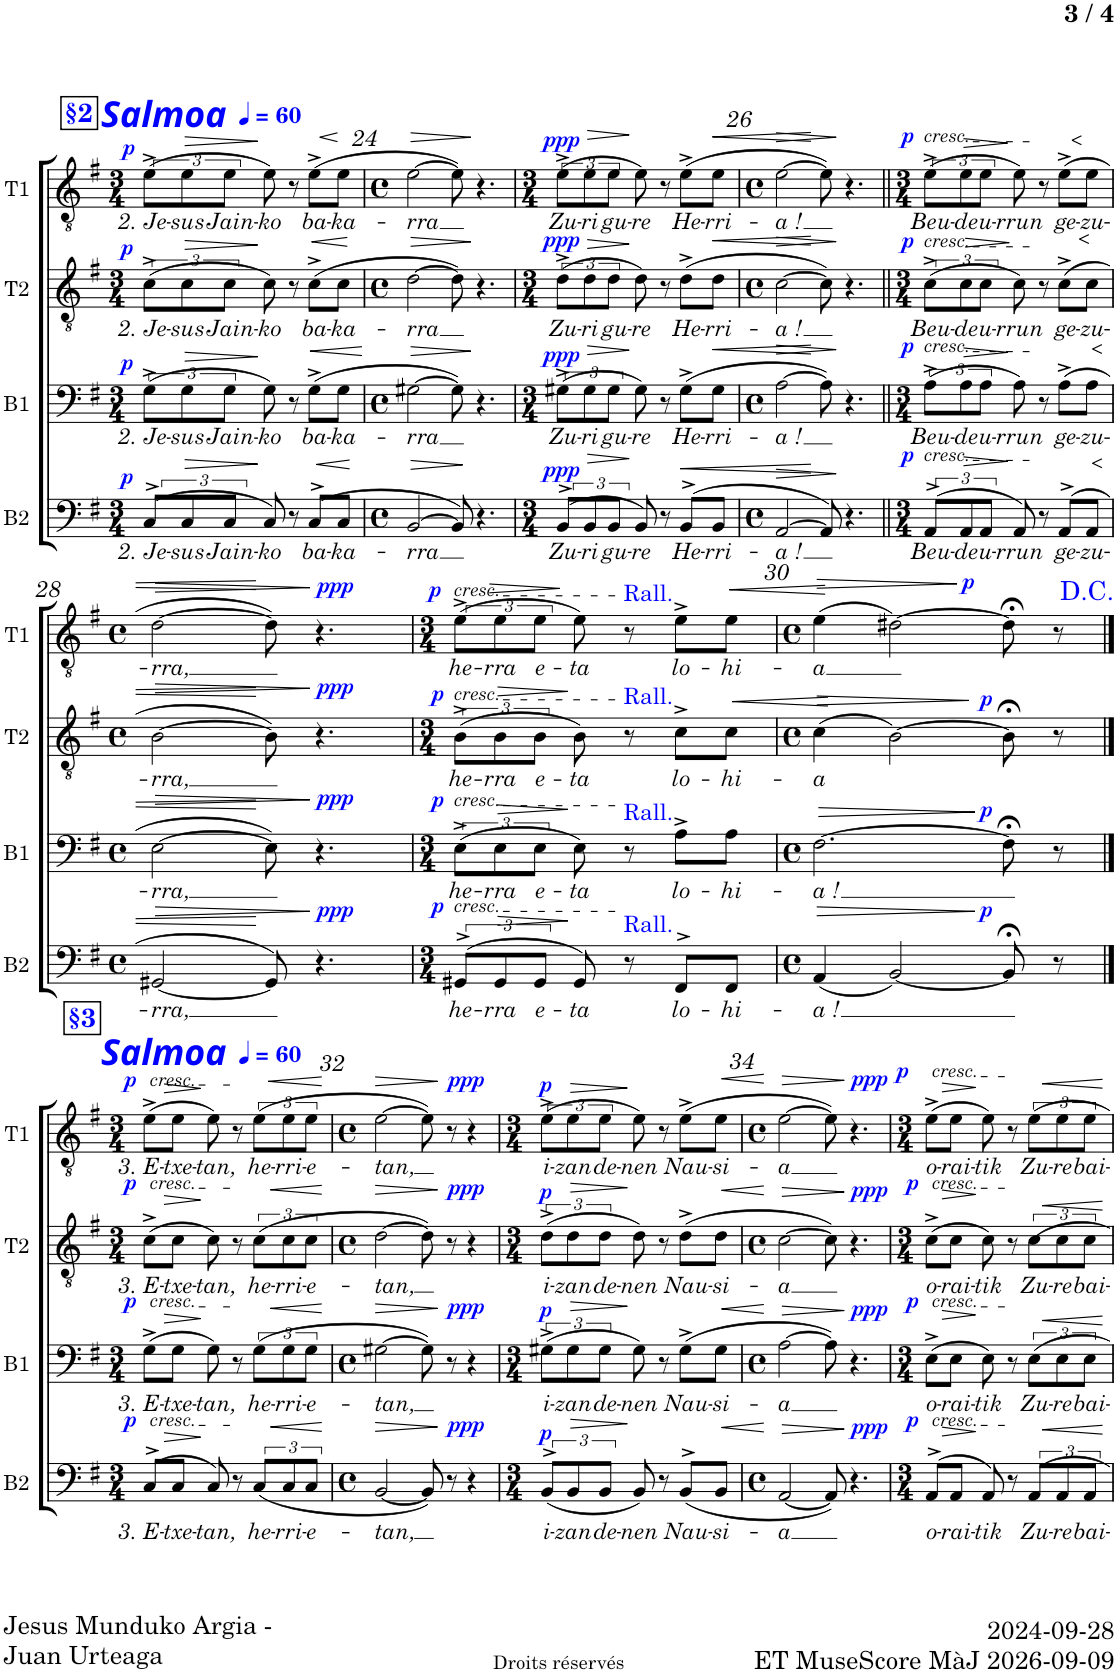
**kern	**text	**dynam	**kern	**text	**dynam	**kern	**text	**dynam	**kern	**text	**dynam
*part4	*part4	*part4	*part3	*part3	*part3	*part2	*part2	*part2	*part1	*part1	*part1
*staff4	*staff4	*staff4	*staff3	*staff3	*staff3	*staff2	*staff2	*staff2	*staff1	*staff1	*staff1
*I"Basse	*	*	*I"Baryton	*	*	*I"Ténor 2	*	*	*I"Ténor 1	*	*
*I'B2	*	*	*I'B1	*	*	*I'T2	*	*	*I'T1	*	*
!!LO:PB:g=z
*clefF4	*	*	*clefF4	*	*	*clefGv2	*	*	*clefGv2	*	*
*k[f#]	*	*	*k[f#]	*	*	*k[f#]	*	*	*k[f#]	*	*
*M3/4	*	*	*M3/4	*	*	*M3/4	*	*	*M3/4	*	*
*MM60	*	*	*MM60	*	*	*MM60	*	*	*MM60	*	*
!!LO:REH:place=s1:a:B:cj:color=#0000FF:fs=14:t=§2
=23	=23	=23	=23	=23	=23	=23	=23	=23	=23	=23	=23
!	!	!	!	!	!	!	!	!	!LO:TX:a:Bi:color=#0000FF:t=Salmoa	!	!
!	!LO:LY:b	!LO:DY:a	!	!LO:LY:b	!LO:DY:a	!	!LO:LY:b	!LO:DY:a	!	!LO:LY:b	!LO:DY:a
(>12C^>/L	2. Je-	p	(12G^\L	2. Je-	p	(12c^\L	2. Je-	p	(12e^\L	2. Je-	p
!	!LO:LY:b	!LO:HP:b	!	!LO:LY:b	!LO:HP:b	!	!LO:LY:b	!LO:HP:b	!	!LO:LY:b	!LO:HP:b
12C/	-sus	>	12G\	-sus	>	12c\	-sus	>	12e\	-sus	>
!	!LO:LY:b	!	!	!LO:LY:b	!	!	!LO:LY:b	!	!	!LO:LY:b	!
12C/J	Jain-	.	12G\J	Jain-	.	12c\J	Jain-	.	12e\J	Jain-	.
!	!LO:LY:b	!	!	!LO:LY:b	!	!	!LO:LY:b	!	!	!LO:LY:b	!
8C/)	-ko	]	8G\)	-ko	]	8c\)	-ko	]	8e\)	-ko	]
8r	.	.	8r	.	.	8r	.	.	8r	.	.
!	!LO:LY:b	!LO:HP:b	!	!LO:LY:b	!LO:HP:b	!	!LO:LY:b	!LO:HP:b	!	!LO:LY:b	!LO:HP:b
(>8C^>/L	ba-	<	(8G^\L	ba-	<	(8c^\L	ba-	<	(8e^\L	ba-	<
!	!LO:LY:b	!	!	!LO:LY:b	!	!	!LO:LY:b	!	!	!LO:LY:b	!
8C/J	-ka-	.	8G\J	-ka-	.	8c\J	-ka-	.	8e\J	-ka-	.
.	.	.	.	.	[	.	.	[	.	.	[
=24	=24	=24	=24	=24	=24	=24	=24	=24	=24	=24	=24
*M4/4	*	*	*M4/4	*	*	*M4/4	*	*	*M4/4	*	*
*met(c)	*	*	*met(c)	*	*	*met(c)	*	*	*met(c)	*	*
!	!LO:LY:b	!LO:HP:b	!	!LO:LY:b	!LO:HP:b	!	!LO:LY:b	!LO:HP:b	!	!LO:LY:b	!LO:HP:b
[>2BB/	-rra	>	[2G#X\	-rra	>	[2d\	-rra	>	[2e\	-rra	>
8BB/])	.	[	8G#\])	.	.	8d\])	.	.	8e\])	.	.
4.r	.	]	4.r	.	]	4.r	.	]	4.r	.	]
=25	=25	=25	=25	=25	=25	=25	=25	=25	=25	=25	=25
*M3/4	*	*	*M3/4	*	*	*M3/4	*	*	*M3/4	*	*
!	!LO:LY:b	!LO:DY:a	!	!LO:LY:b	!LO:DY:a	!	!LO:LY:b	!LO:DY:a	!	!LO:LY:b	!LO:DY:a
(>12BB^>/L	Zu-	ppp	(12G#X^\L	Zu-	ppp	(12d^\L	Zu-	ppp	(12e^\L	Zu-	ppp
!	!LO:LY:b	!LO:HP:b	!	!LO:LY:b	!LO:HP:b	!	!LO:LY:b	!LO:HP:b	!	!LO:LY:b	!LO:HP:b
12BB/	-ri	>	12G#\	-ri	>	12d\	-ri	>	12e\	-ri	>
!	!LO:LY:b	!	!	!LO:LY:b	!	!	!LO:LY:b	!	!	!LO:LY:b	!
12BB/J	gu-	.	12G#\J	gu-	.	12d\J	gu-	.	12e\J	gu-	.
!	!LO:LY:b	!	!	!LO:LY:b	!	!	!LO:LY:b	!	!	!LO:LY:b	!
8BB/)	-re	]	8G#\)	-re	]	8d\)	-re	]	8e\)	-re	]
8r	.	.	8r	.	.	8r	.	.	8r	.	.
!	!LO:LY:b	!LO:HP:b	!	!LO:LY:b	!	!	!LO:LY:b	!	!	!LO:LY:b	!
(>8BB^>/L	He-	<	(8G#^\L	He-	.	(8d^\L	He-	.	(8e^\L	He-	.
!	!LO:LY:b	!	!	!LO:LY:b	!LO:HP:b	!	!LO:LY:b	!LO:HP:b	!	!LO:LY:b	!LO:HP:b
8BB/J	-rri-	.	8G#\J	-rri-	<	8d\J	-rri-	<	8e\J	-rri-	<
=26	=26	=26	=26	=26	=26	=26	=26	=26	=26	=26	=26
*M4/4	*	*	*M4/4	*	*	*M4/4	*	*	*M4/4	*	*
*met(c)	*	*	*met(c)	*	*	*met(c)	*	*	*met(c)	*	*
!	!LO:LY:b	!LO:HP:b	!	!LO:LY:b	!LO:HP:b	!	!LO:LY:b	!LO:HP:b	!	!LO:LY:b	!LO:HP:b
[>2AA/	-a !	>	[2A\	-a !	>	[2c\	-a !	>	[2e\	-a !	>
8AA/])	.	[	8A\])	.	[	8c\])	.	[	8e\])	.	[
4.r	.	]	4.r	.	]	4.r	.	]	4.r	.	]
=27||	=27||	=27||	=27||	=27||	=27||	=27||	=27||	=27||	=27||	=27||	=27||
*M3/4	*	*	*M3/4	*	*	*M3/4	*	*	*M3/4	*	*
!	!	!	!	!	!	!	!	!	!LO:TX:a:i:t=cresc.	!	!
!	!	!	!	!	!	!LO:TX:a:i:t=cresc.	!	!	!	!	!
!	!	!	!LO:TX:a:i:t=cresc.	!	!	!	!	!	!	!	!
!LO:TX:a:i:t=cresc.	!	!	!	!	!	!	!	!	!	!	!
!	!LO:LY:b	!LO:DY:a	!	!LO:LY:b	!LO:DY:a	!	!LO:LY:b	!LO:DY:a	!	!LO:LY:b	!LO:DY:a
(>12AA^>/L	Beu-	p	(12A^\L	Beu-	p	(12c^\L	Beu-	p	(12e^\L	Beu-	p
!	!LO:LY:b	!LO:HP:b	!	!LO:LY:b	!LO:HP:b	!	!LO:LY:b	!LO:HP:b	!	!LO:LY:b	!LO:HP:b
12AA/	-de	>	12A\	-de	>	12c\	-de	>	12e\	-de	>
!	!LO:LY:b	!	!	!LO:LY:b	!	!	!LO:LY:b	!	!	!LO:LY:b	!
12AA/J	u-	.	12A\J	u-	.	12c\J	u-	.	12e\J	u-	.
!	!LO:LY:b	!	!	!LO:LY:b	!	!	!LO:LY:b	!	!	!LO:LY:b	!
8AA/)	-rrun	]	8A\)	-rrun	]	8c\)	-rrun	]	8e\)	-rrun	]
8r	.	.	8r	.	.	8r	.	.	8r	.	.
!	!LO:LY:b	!	!	!LO:LY:b	!	!	!LO:LY:b	!	!	!LO:LY:b	!
(>8AA^>/L	ge-	.	(8A^\L	ge-	.	(8c^\L	ge-	.	(8e^\L	ge-	.
!	!LO:LY:b	!LO:HP:b	!	!LO:LY:b	!LO:HP:b	!	!LO:LY:b	!LO:HP:b	!	!LO:LY:b	!LO:HP:b
8AA/J	-zu-	<	8A\J	-zu-	<	8c\J	-zu-	<	8e\J	-zu-	<
!!LO:LB:g=z
=28	=28	=28	=28	=28	=28	=28	=28	=28	=28	=28	=28
*M4/4	*	*	*M4/4	*	*	*M4/4	*	*	*M4/4	*	*
*met(c)	*	*	*met(c)	*	*	*met(c)	*	*	*met(c)	*	*
!	!LO:LY:b	!LO:HP:b	!	!LO:LY:b	!LO:HP:b	!	!LO:LY:b	!LO:HP:b	!	!LO:LY:b	!LO:HP:b
[2GG#X/	-rra,	>	[2E\	-rra,	>	[2B\	-rra,	>	[2d\	-rra,	>
8GG#/])	.	[	8E\])	.	[	8B\])	.	[	8d\])	.	[
!	!	!LO:DY:n=1:a	!	!	!LO:DY:n=1:a	!	!	!LO:DY:n=1:a	!	!	!LO:DY:n=1:a
4.r	.	] ppp	4.r	.	] ppp	4.r	.	] ppp	4.r	.	] ppp
=29	=29	=29	=29	=29	=29	=29	=29	=29	=29	=29	=29
*M3/4	*	*	*M3/4	*	*	*M3/4	*	*	*M3/4	*	*
!	!	!	!	!	!	!	!	!	!LO:TX:a:i:t=cresc.	!	!
!	!	!	!	!	!	!LO:TX:a:i:t=cresc.	!	!	!	!	!
!	!	!	!LO:TX:a:i:t=cresc.	!	!	!	!	!	!	!	!
!LO:TX:a:i:t=cresc.	!	!	!	!	!	!	!	!	!	!	!
!	!LO:LY:b	!LO:DY:a	!	!LO:LY:b	!LO:DY:a	!	!LO:LY:b	!LO:DY:a	!	!LO:LY:b	!LO:DY:a
(>12GG#X^>/L	he-	p	(12E^\L	he-	p	(12B^\L	he-	p	(12e^\L	he-	p
!	!LO:LY:b	!LO:HP:b	!	!LO:LY:b	!LO:HP:b	!	!LO:LY:b	!LO:HP:b	!	!LO:LY:b	!LO:HP:b
12GG#/	-rra	>	12E\	-rra	>	12B\	-rra	>	12e\	-rra	>
!	!LO:LY:b	!	!	!LO:LY:b	!	!	!LO:LY:b	!	!	!LO:LY:b	!
12GG#/J	e-	.	12E\J	e-	.	12B\J	e-	.	12e\J	e-	.
!	!LO:LY:b	!	!	!LO:LY:b	!	!	!LO:LY:b	!	!	!LO:LY:b	!
8GG#/)	-ta	]	8E\)	-ta	]	8B\)	-ta	]	8e\)	-ta	]
8r	.	.	8r	.	.	8r	.	.	8r	.	.
!	!	!	!	!	!	!	!	!	!LO:TX:a:color=#0000FF:t=Rall.	!	!
!	!	!	!	!	!	!LO:TX:a:color=#0000FF:t=Rall.	!	!	!	!	!
!	!	!	!LO:TX:a:color=#0000FF:t=Rall.	!	!	!	!	!	!	!	!
!LO:TX:a:color=#0000FF:t=Rall.	!	!	!	!	!	!	!	!	!	!	!
!	!LO:LY:b	!	!	!LO:LY:b	!	!	!LO:LY:b	!	!	!LO:LY:b	!
8FF#^>/L	lo-	.	8A^\L	lo-	.	8c^\L	lo-	.	8e^\L	lo-	.
!	!LO:LY:b	!	!	!LO:LY:b	!	!	!LO:LY:b	!LO:HP:b	!	!LO:LY:b	!LO:HP:b
8FF#/J	-hi-	.	8A\J	-hi-	.	8c\J	-hi-	<	8e\J	-hi-	<
=30	=30	=30	=30	=30	=30	=30	=30	=30	=30	=30	=30
*M4/4	*	*	*M4/4	*	*	*M4/4	*	*	*M4/4	*	*
*met(c)	*	*	*met(c)	*	*	*met(c)	*	*	*met(c)	*	*
!	!LO:LY:b	!LO:HP:b	!	!LO:LY:b	!LO:HP:b	!	!LO:LY:b	!LO:HP:b	!	!LO:LY:b	!LO:HP:b
(4AA/	-a !	>	[2.F#\	-a !	>	(4c\	-a	>	(4e\	-a	>
[2BB/)	.	.	.	.	.	[2B\)	.	[	[2d#X\)	.	[
!	!	!LO:DY:n=1:a	!	!	!LO:DY:n=1:a	!	!	!LO:DY:n=1:a	!	!	!LO:DY:n=1:a
8BB;</]	.	] p	8F#;<\]	.	] p	8B;<\]	.	] p	8d#;<\]	.	] p
8r	.	.	8r	.	.	8r	.	.	8r	.	.
!	!	!	!	!	!	!	!	!	!LO:TX:a:color=#0000FF:t=<font size="14"/>D.C.	!	!
!!LO:LB:g=z
==31	==31	==31	==31	==31	==31	==31	==31	==31	==31	==31	==31
!!LO:REH:place=s1:a:B:cj:color=#0000FF:fs=14:t=§3
*M3/4	*	*	*M3/4	*	*	*M3/4	*	*	*M3/4	*	*
*	*	*	*	*	*	*	*	*	*MM60	*	*
!	!	!	!	!	!	!	!	!	!LO:TX:a:Bi:color=#0000FF:t=Salmoa	!	!
!	!	!	!	!	!	!	!	!	!LO:TX:a:i:t=cresc.	!	!
!	!	!	!	!	!	!LO:TX:a:i:t=cresc.	!	!	!	!	!
!	!	!	!LO:TX:a:i:t=cresc.	!	!	!	!	!	!	!	!
!LO:TX:a:i:t=cresc.	!	!	!	!	!	!	!	!	!	!	!
!	!LO:LY:b	!LO:DY:a	!	!LO:LY:b	!LO:DY:a	!	!LO:LY:b	!LO:DY:a	!	!LO:LY:b	!LO:DY:a
(>8C^>/L	3. E-	p	(8G^\L	3. E-	p	(8c^\L	3. E-	p	(8e^\L	3. E-	p
!	!LO:LY:b	!LO:HP:b	!	!LO:LY:b	!LO:HP:b	!	!LO:LY:b	!LO:HP:b	!	!LO:LY:b	!LO:HP:b
8C/J	-txe-	>	8G\J	-txe-	>	8c\J	-txe-	>	8e\J	-txe-	>
!	!LO:LY:b	!	!	!LO:LY:b	!	!	!LO:LY:b	!	!	!LO:LY:b	!
8C/)	-tan,	.	8G\)	-tan,	.	8c\)	-tan,	.	8e\)	-tan,	.
8r	.	]	8r	.	]	8r	.	]	8r	.	]
!	!LO:LY:b	!LO:HP:b	!	!LO:LY:b	!LO:HP:b	!	!LO:LY:b	!LO:HP:b	!	!LO:LY:b	!
(12C/L	he-	<	(12G\L	he-	<	(12c\L	he-	<	(12e\L	he-	.
!	!LO:LY:b	!	!	!LO:LY:b	!	!	!LO:LY:b	!	!	!LO:LY:b	!LO:HP:b
12C/	-rri-	.	12G\	-rri-	.	12c\	-rri-	.	12e\	-rri-	<
!	!LO:LY:b	!	!	!LO:LY:b	!	!	!LO:LY:b	!	!	!LO:LY:b	!
12C/J	-e-	.	12G\J	-e-	.	12c\J	-e-	.	12e\J	-e-	.
.	.	[	.	.	[	.	.	[	.	.	[
=32	=32	=32	=32	=32	=32	=32	=32	=32	=32	=32	=32
*M4/4	*	*	*M4/4	*	*	*M4/4	*	*	*M4/4	*	*
*met(c)	*	*	*met(c)	*	*	*met(c)	*	*	*met(c)	*	*
!	!LO:LY:b	!LO:HP:b	!	!LO:LY:b	!LO:HP:b	!	!LO:LY:b	!LO:HP:b	!	!LO:LY:b	!LO:HP:b
[2BB/	-tan,	>	[2G#X\	-tan,	>	[2d\	-tan,	>	[2e\	-tan,	>
8BB/])	.	.	8G#\])	.	.	8d\])	.	.	8e\])	.	.
!	!	!LO:DY:n=1:a	!	!	!LO:DY:n=1:a	!	!	!LO:DY:n=1:a	!	!	!LO:DY:n=1:a
8r	.	] ppp	8r	.	] ppp	8r	.	] ppp	8r	.	] ppp
4r	.	.	4r	.	.	4r	.	.	4r	.	.
=33	=33	=33	=33	=33	=33	=33	=33	=33	=33	=33	=33
*M3/4	*	*	*M3/4	*	*	*M3/4	*	*	*M3/4	*	*
!	!LO:LY:b	!LO:DY:a	!	!LO:LY:b	!LO:DY:a	!	!LO:LY:b	!LO:DY:a	!	!LO:LY:b	!LO:DY:a
(12BB^>/L	i-	p	(12G#X^\L	i-	p	(12d^\L	i-	p	(12e^\L	i-	p
!	!LO:LY:b	!LO:HP:b	!	!LO:LY:b	!LO:HP:b	!	!LO:LY:b	!LO:HP:b	!	!LO:LY:b	!LO:HP:b
12BB/	-zan	>	12G#\	-zan	>	12d\	-zan	>	12e\	-zan	>
!	!LO:LY:b	!	!	!LO:LY:b	!	!	!LO:LY:b	!	!	!LO:LY:b	!
12BB/J	de-	.	12G#\J	de-	.	12d\J	de-	.	12e\J	de-	.
!	!LO:LY:b	!	!	!LO:LY:b	!	!	!LO:LY:b	!	!	!LO:LY:b	!
8BB/)	-nen	]	8G#\)	-nen	]	8d\)	-nen	]	8e\)	-nen	]
8r	.	.	8r	.	.	8r	.	.	8r	.	.
!	!LO:LY:b	!	!	!LO:LY:b	!	!	!LO:LY:b	!	!	!LO:LY:b	!
(8BB^>/L	Nau-	.	(8G#^\L	Nau-	.	(8d^\L	Nau-	.	(8e^\L	Nau-	.
!	!LO:LY:b	!LO:HP:b	!	!LO:LY:b	!LO:HP:b	!	!LO:LY:b	!LO:HP:b	!	!LO:LY:b	!LO:HP:b
8BB/J	-si-	<	8G#\J	-si-	<	8d\J	-si-	<	8e\J	-si-	<
=34	=34	=34	=34	=34	=34	=34	=34	=34	=34	=34	=34
*M4/4	*	*	*M4/4	*	*	*M4/4	*	*	*M4/4	*	*
*met(c)	*	*	*met(c)	*	*	*met(c)	*	*	*met(c)	*	*
!	!LO:LY:b	!LO:HP:b	!	!LO:LY:b	!LO:HP:b	!	!LO:LY:b	!LO:HP:b	!	!LO:LY:b	!LO:HP:b
[2AA/	-a	>	[2A\	-a	>	[2c\	-a	>	[2e\	-a	>
8AA/])	.	[	8A\])	.	[	8c\])	.	[	8e\])	.	[
!	!	!LO:DY:n=1:a	!	!	!LO:DY:n=1:a	!	!	!LO:DY:n=1:a	!	!	!LO:DY:n=1:a
4.r	.	] ppp	4.r	.	] ppp	4.r	.	] ppp	4.r	.	] ppp
=35	=35	=35	=35	=35	=35	=35	=35	=35	=35	=35	=35
*M3/4	*	*	*M3/4	*	*	*M3/4	*	*	*M3/4	*	*
!	!	!	!	!	!	!	!	!	!LO:TX:a:i:t=cresc.	!	!
!	!	!	!	!	!	!LO:TX:a:i:t=cresc.	!	!	!	!	!
!	!	!	!LO:TX:a:i:t=cresc.	!	!	!	!	!	!	!	!
!LO:TX:a:i:t=cresc.	!	!	!	!	!	!	!	!	!	!	!
!	!LO:LY:b	!LO:DY:a	!	!LO:LY:b	!LO:DY:a	!	!LO:LY:b	!LO:DY:a	!	!LO:LY:b	!LO:DY:a
(>8AA^>/L	o-	p	(8E^\L	o-	p	(8c^\L	o-	p	(8e^\L	o-	p
!	!LO:LY:b	!LO:HP:b	!	!LO:LY:b	!LO:HP:b	!	!LO:LY:b	!LO:HP:b	!	!LO:LY:b	!LO:HP:b
8AA/J	-rai-	>	8E\J	-rai-	>	8c\J	-rai-	>	8e\J	-rai-	>
!	!LO:LY:b	!	!	!LO:LY:b	!	!	!LO:LY:b	!	!	!LO:LY:b	!
8AA/)	-tik	.	8E\)	-tik	.	8c\)	-tik	.	8e\)	-tik	.
8r	.	]	8r	.	]	8r	.	]	8r	.	]
!	!LO:LY:b	!	!	!LO:LY:b	!	!	!LO:LY:b	!	!	!LO:LY:b	!
12AA/L	Zu-	.	12E\L	Zu-	.	12c\L	Zu-	.	12e\L	Zu-	.
!	!LO:LY:b	!LO:HP:b	!	!LO:LY:b	!LO:HP:b	!	!LO:LY:b	!LO:HP:b	!	!LO:LY:b	!LO:HP:b
12AA/	-re	<	12E\	-re	<	12c\	-re	<	12e\	-re	<
!	!LO:LY:b	!	!	!LO:LY:b	!	!	!LO:LY:b	!	!	!LO:LY:b	!
12AA/J	bai-	.	12E\J	bai-	.	12c\J	bai-	.	12e\J	bai-	.
.	.	[	.	.	[	.	.	[	.	.	[
=	=	=	=	=	=	=	=	=	=	=	=
*-	*-	*-	*-	*-	*-	*-	*-	*-	*-	*-	*-
